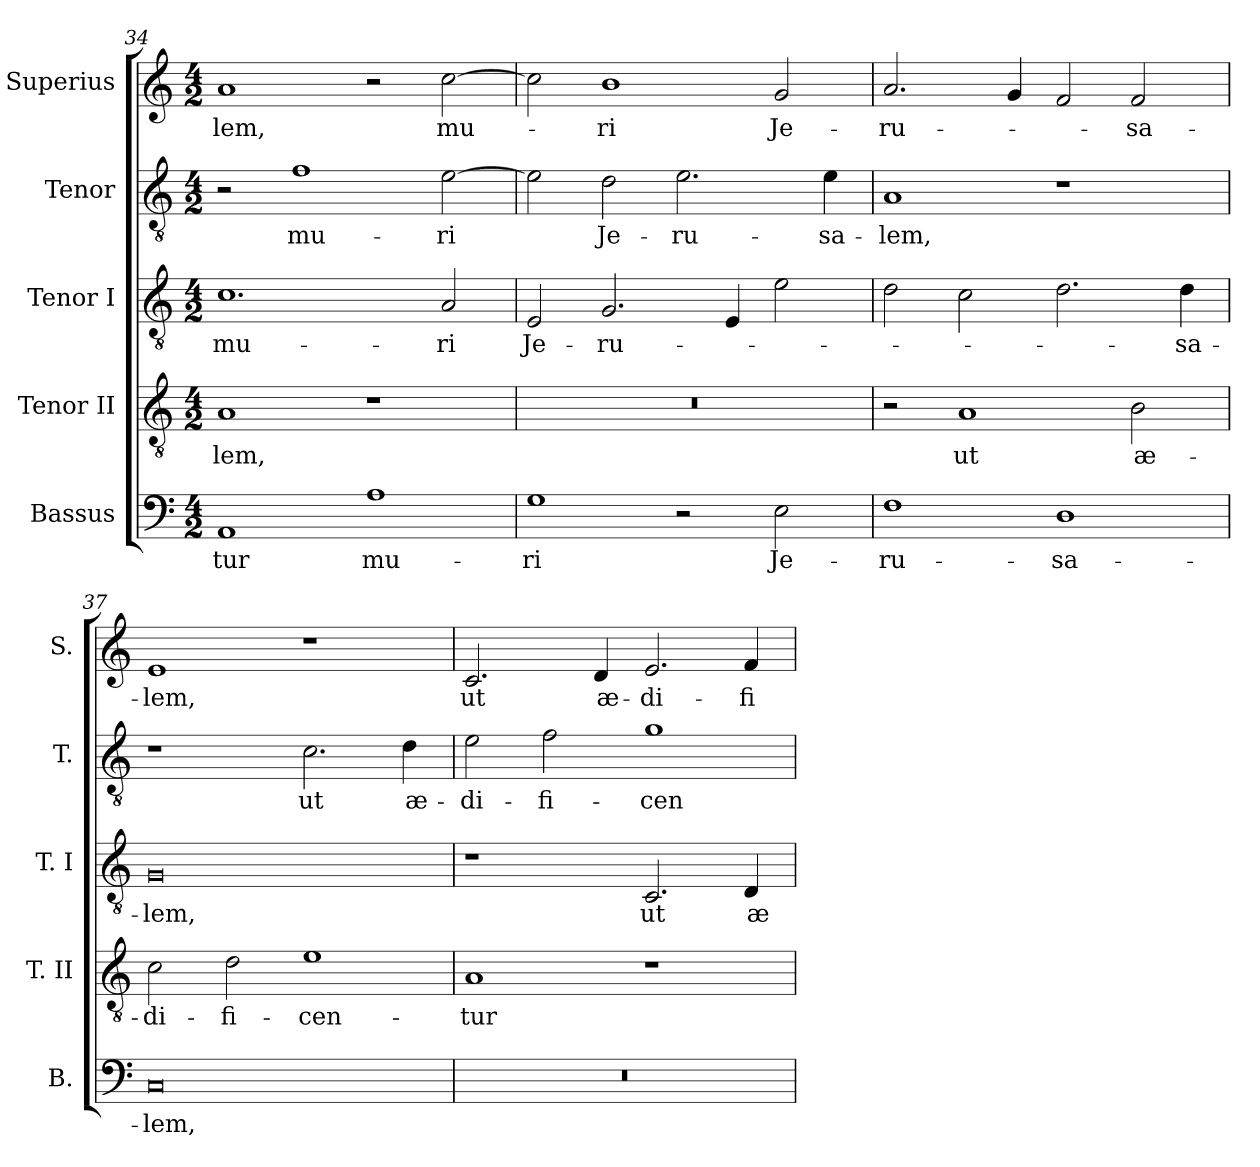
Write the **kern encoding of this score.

**kern	**text	**kern	**text	**kern	**text	**kern	**text	**kern	**text
*part5	*part5	*part4	*part4	*part3	*part3	*part2	*part2	*part1	*part1
*staff5	*staff5	*staff4	*staff4	*staff3	*staff3	*staff2	*staff2	*staff1	*staff1
*I"Bassus	*	*I"Tenor II	*	*I"Tenor I	*	*I"Tenor	*	*I"Superius	*
*I'B.	*	*I'T. II	*	*I'T. I	*	*I'T.	*	*I'S.	*
*clefF4	*	*clefGv2	*	*clefGv2	*	*clefGv2	*	*clefG2	*
*	*	*ITrd7c12	*	*ITrd7c12	*	*ITrd7c12	*	*	*
*k[]	*	*k[]	*	*k[]	*	*k[]	*	*k[]	*
*a:	*	*a:	*	*a:	*	*a:	*	*a:	*
*M4/2	*	*M4/2	*	*M4/2	*	*M4/2	*	*M4/2	*
=34	=34	=34	=34	=34	=34	=34	=34	=34	=34
!	!LO:LY:b:color=#000000	!	!	!	!	!	!	!	!
!	!	!	!LO:LY:b:color=#000000	!	!	!	!	!	!
!	!	!	!	!	!LO:LY:b:color=#000000	!	!	!	!
!	!	!	!	!	!	!	!	!	!LO:LY:b:color=#000000
1AAi	-tur	1AAi	-lem,	1.Ci	mu-	2r	.	1ai	-lem,
!	!	!	!	!	!	!	!LO:LY:b:color=#000000	!	!
.	.	.	.	.	.	1Fi	mu-	.	.
!	!LO:LY:b:color=#000000	!	!	!	!	!	!	!	!
1Ai	mu-	1r	.	.	.	.	.	2r	.
!	!	!	!	!	!LO:LY:b:color=#000000	!	!	!	!
!	!	!	!	!	!	!	!LO:LY:b:color=#000000	!	!
!	!	!	!	!	!	!	!	!	!LO:LY:b:color=#000000
.	.	.	.	2AAi/	-ri	[>2Ei\	-ri	[>2cci\	mu-
!!LO:PB:g=z
=35	=35	=35	=35	=35	=35	=35	=35	=35	=35
!	!LO:LY:b:color=#000000	!	!	!	!	!	!	!	!
!	!	!	!	!	!LO:LY:b:color=#000000	!	!	!	!
1Gi	-ri	0r	.	2EEi/	Je-	2Ei\]	.	2cci\]	.
!	!	!	!	!	!LO:LY:b:color=#000000	!	!	!	!
!	!	!	!	!	!	!	!LO:LY:b:color=#000000	!	!
!	!	!	!	!	!	!	!	!	!LO:LY:b:color=#000000
.	.	.	.	2.GGi/	-ru-	2Di\	Je-	1bi	-ri
!	!	!	!	!	!	!	!LO:LY:b:color=#000000	!	!
2r	.	.	.	.	.	2.Ei\	-ru-	.	.
.	.	.	.	4EEi/	.	.	.	.	.
!	!LO:LY:b:color=#000000	!	!	!	!	!	!	!	!
!	!	!	!	!	!	!	!	!	!LO:LY:b:color=#000000
2Ei\	Je-	.	.	2Ei\	.	.	.	2gi/	Je-
!	!	!	!	!	!	!	!LO:LY:b:color=#000000	!	!
.	.	.	.	.	.	4Ei\	-sa-	.	.
=36	=36	=36	=36	=36	=36	=36	=36	=36	=36
!	!LO:LY:b:color=#000000	!	!	!	!	!	!	!	!
!	!	!	!	!	!	!	!LO:LY:b:color=#000000	!	!
!	!	!	!	!	!	!	!	!	!LO:LY:b:color=#000000
1Fi	-ru-	2r	.	2Di\	.	1AAi	-lem,	2.ai/	-ru-
!	!	!	!LO:LY:b:color=#000000	!	!	!	!	!	!
.	.	1AAi	ut	2Ci\	.	.	.	.	.
.	.	.	.	.	.	.	.	4gi/	.
!	!LO:LY:b:color=#000000	!	!	!	!	!	!	!	!
1Di	-sa-	.	.	2.Di\	.	1r	.	2fi/	.
!	!	!	!LO:LY:b:color=#000000	!	!	!	!	!	!
!	!	!	!	!	!	!	!	!	!LO:LY:b:color=#000000
.	.	2BBi\	æ-	.	.	.	.	2fi/	-sa-
!	!	!	!	!	!LO:LY:b:color=#000000	!	!	!	!
.	.	.	.	4Di\	-sa-	.	.	.	.
=37	=37	=37	=37	=37	=37	=37	=37	=37	=37
!	!LO:LY:b:color=#000000	!	!	!	!	!	!	!	!
!	!	!	!LO:LY:b:color=#000000	!	!	!	!	!	!
!	!	!	!	!	!LO:LY:b:color=#000000	!	!	!	!
!	!	!	!	!	!	!	!	!	!LO:LY:b:color=#000000
0Ci	-lem,	2Ci\	-di-	0GGi	-lem,	1r	.	1ei	-lem,
!	!	!	!LO:LY:b:color=#000000	!	!	!	!	!	!
.	.	2Di\	-fi-	.	.	.	.	.	.
!	!	!	!LO:LY:b:color=#000000	!	!	!	!	!	!
!	!	!	!	!	!	!	!LO:LY:b:color=#000000	!	!
.	.	1Ei	-cen-	.	.	2.Ci\	ut	1r	.
!	!	!	!	!	!	!	!LO:LY:b:color=#000000	!	!
.	.	.	.	.	.	4Di\	æ-	.	.
=38	=38	=38	=38	=38	=38	=38	=38	=38	=38
!	!	!	!LO:LY:b:color=#000000	!	!	!	!	!	!
!	!	!	!	!	!	!	!LO:LY:b:color=#000000	!	!
!	!	!	!	!	!	!	!	!	!LO:LY:b:color=#000000
0r	.	1AAi	-tur	1r	.	2Ei\	-di-	2.ci/	ut
!	!	!	!	!	!	!	!LO:LY:b:color=#000000	!	!
.	.	.	.	.	.	2Fi\	-fi-	.	.
!	!	!	!	!	!	!	!	!	!LO:LY:b:color=#000000
.	.	.	.	.	.	.	.	4di/	æ-
!	!	!	!	!	!LO:LY:b:color=#000000	!	!	!	!
!	!	!	!	!	!	!	!LO:LY:b:color=#000000	!	!
!	!	!	!	!	!	!	!	!	!LO:LY:b:color=#000000
.	.	1r	.	2.CCi/	ut	1Gi	-cen-	2.ei/	-di-
!	!	!	!	!	!LO:LY:b:color=#000000	!	!	!	!
!	!	!	!	!	!	!	!	!	!LO:LY:b:color=#000000
.	.	.	.	4DDi/	æ-	.	.	4fi/	-fi-
=	=	=	=	=	=	=	=	=	=
*-	*-	*-	*-	*-	*-	*-	*-	*-	*-
